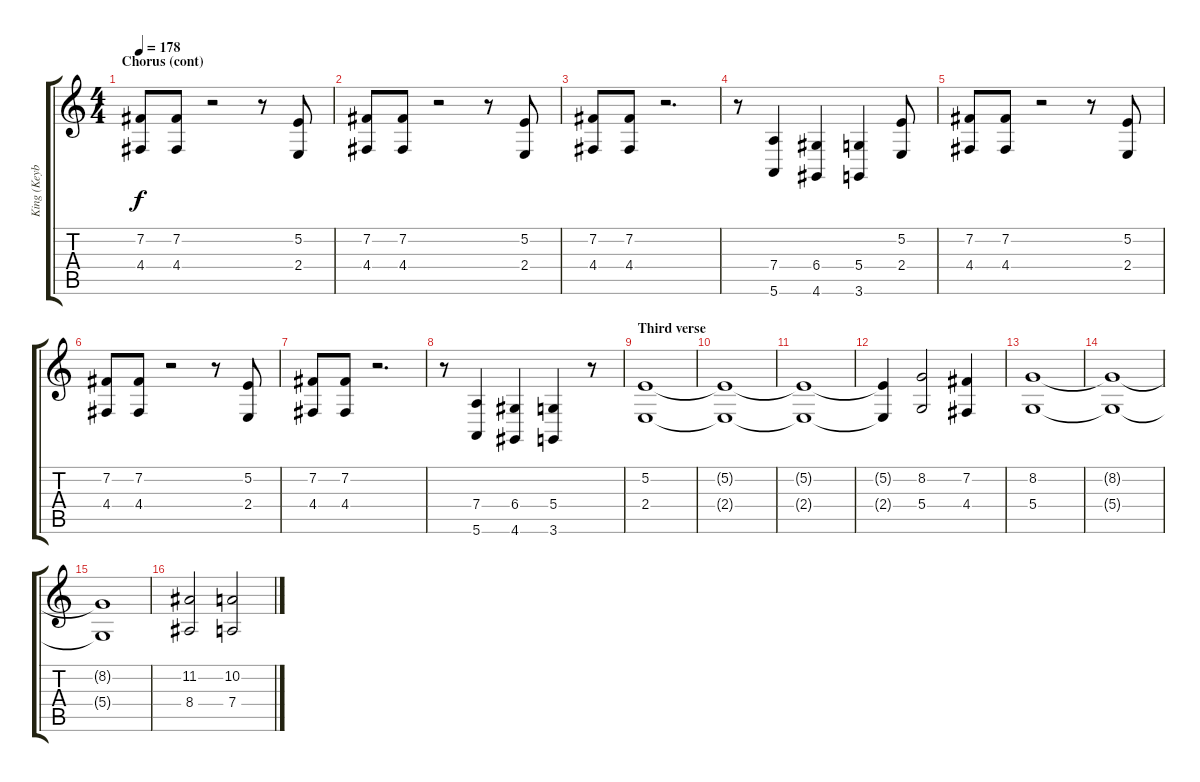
\track ("King (Keyboards)" "King (Keyb") {instrument stringensemble1}
\staff {score tabs}
\tuning (E4 B3 G3 D3 A2 E2) {hide}
\ts (4 4)
\section ("" "Chorus (cont)")
\tempo 178
\clef g2
\ks c
(7.2 4.4).8{dy f} (7.2 4.4).8 r.2 r.8 (5.2 2.4).8 |
(7.2 4.4).8 (7.2 4.4).8 r.2 r.8 (5.2 2.4).8 |
(7.2 4.4).8 (7.2 4.4).8 r.2{d} |
r.8 (7.4 5.6).4 (6.4 4.6).4 (5.4 3.6).4 (5.2 2.4).8 |
(7.2 4.4).8 (7.2 4.4).8 r.2 r.8 (5.2 2.4).8 |
(7.2 4.4).8 (7.2 4.4).8 r.2 r.8 (5.2 2.4).8 |
(7.2 4.4).8 (7.2 4.4).8 r.2{d} |
r.8 (7.4 5.6).4 (6.4 4.6).4 (5.4 3.6).4 r.8 |
\section ("" "Third verse")
(5.2 2.4).1 |
(5.2{t} 2.4{t}).1 |
(5.2{t} 2.4{t}).1 |
(5.2{t} 2.4{t}).4 (8.2 5.4).2 (7.2 4.4).4 |
(8.2 5.4).1 |
(8.2{t} 5.4{t}).1 |
(8.2{t} 5.4{t}).1 |
(11.2 8.4).2 (10.2 7.4).2
